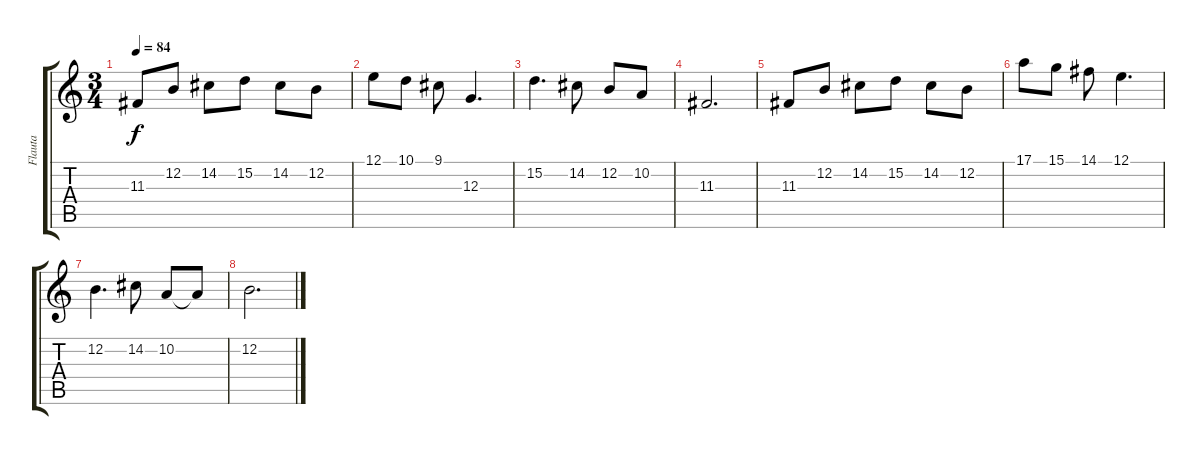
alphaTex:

\track ("Flauta" "Flauta") {instrument panflute}
\staff {score tabs}
\tuning (E4 B3 G3 D3 A2 E2) {hide}
\ts (3 4)
\tempo 84
\clef g2
\ks c
11.3.8{dy f} 12.2.8 14.2.8 15.2.8 14.2.8 12.2.8 |
12.1.8 10.1.8 9.1.8 12.3.4{d} |
15.2.4{d} 14.2.8 12.2.8 10.2.8 |
11.3.2{d} |
11.3.8 12.2.8 14.2.8 15.2.8 14.2.8 12.2.8 |
17.1.8 15.1.8 14.1.8 12.1.4{d} |
12.2.4{d} 14.2.8 10.2.8 10.2{t}.8 |
12.2.2{d}
